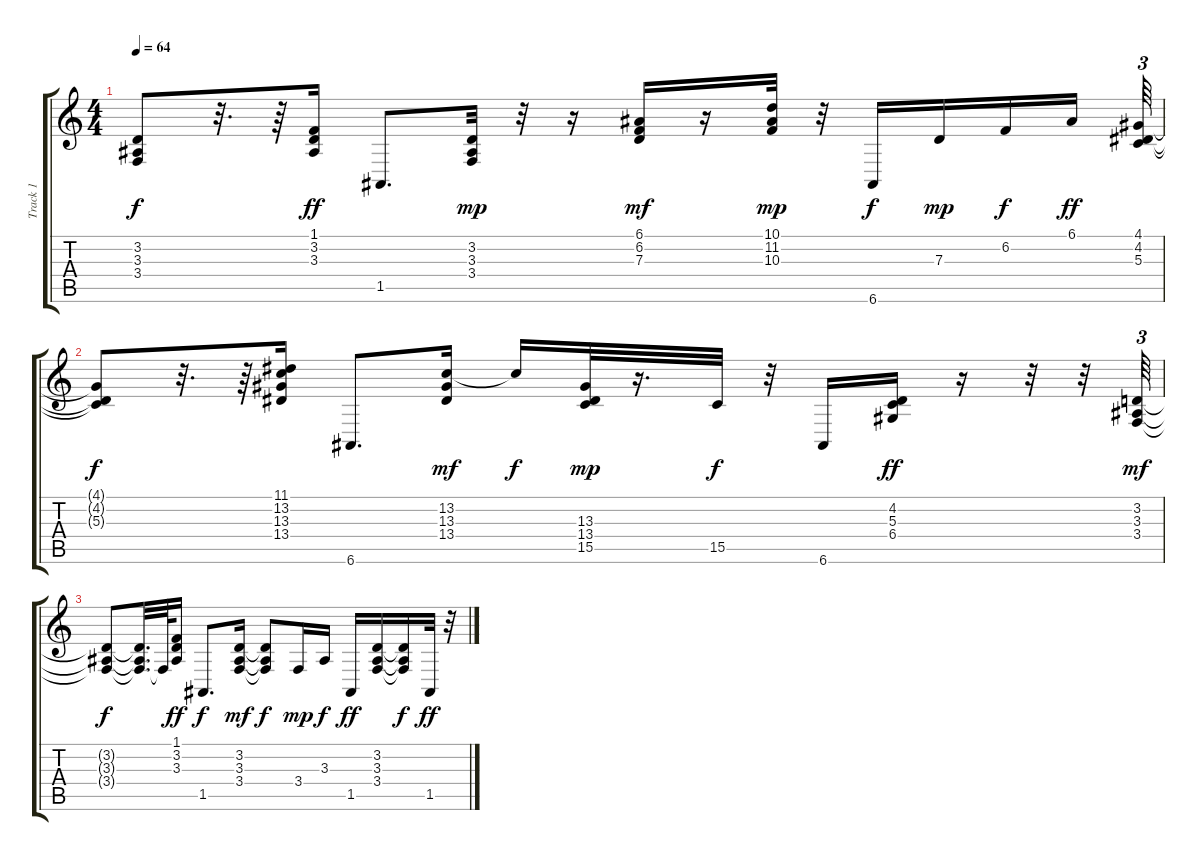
\track ("Track 1" "Track 1") {instrument acousticgrandpiano}
\staff {score tabs}
\tuning (E4 B3 G3 D3 A2 E2) {hide}
\ts (4 4)
\tempo 64
\clef g2
\ks c
(3.2{t} 3.3{t} 3.4{t}).8{dy f} r.32{d} r.64 (1.1 3.2 3.3).16{dy ff} 1.5.8{d} (3.2 3.3 3.4).32{dy mp} r.32 r.16 (6.1 6.2 7.3).16{dy mf} r.16 (10.1 11.2 10.3).32{dy mp} r.32 6.6.16{dy f} 7.3.16{dy mp} 6.2.16{dy f} 6.1.16{dy ff} (4.1 4.2 5.3).64{tu (3 2)} |
(4.1{t} 4.2{t} 5.3{t}).8{dy f} r.32{d} r.64 (11.1 13.2 13.3 13.4).16 6.6.8{d} (13.2 13.3 13.4).16{dy mf} 13.2{t}.16{dy f} (13.3 13.4 15.5).32{dy mp} r.16{d} 15.5.32{dy f} r.32 6.6.16 (4.2 5.3 6.4).16{dy ff} r.16 r.32 r.32 (3.2 3.3 3.4).64{tu (3 2) dy mf} |
(3.2{t} 3.3{t} 3.4{t}).8{dy f} (3.2{t} 3.3{t} 3.4{t}).32{d} 3.4{t}.64 (1.1 3.2 3.3).16{dy ff} 1.5.8{d dy f} (3.2 3.3 3.4).16{dy mf} (3.2{t} 3.3{t} 3.4{t}).8{dy f} 3.4.16{dy mp} 3.3.16{dy f} 1.5.16{dy ff} (3.2 3.3 3.4).16 (3.2{t} 3.3{t} 3.4{t}).16{dy f} 1.5.32{dy ff} r.32
